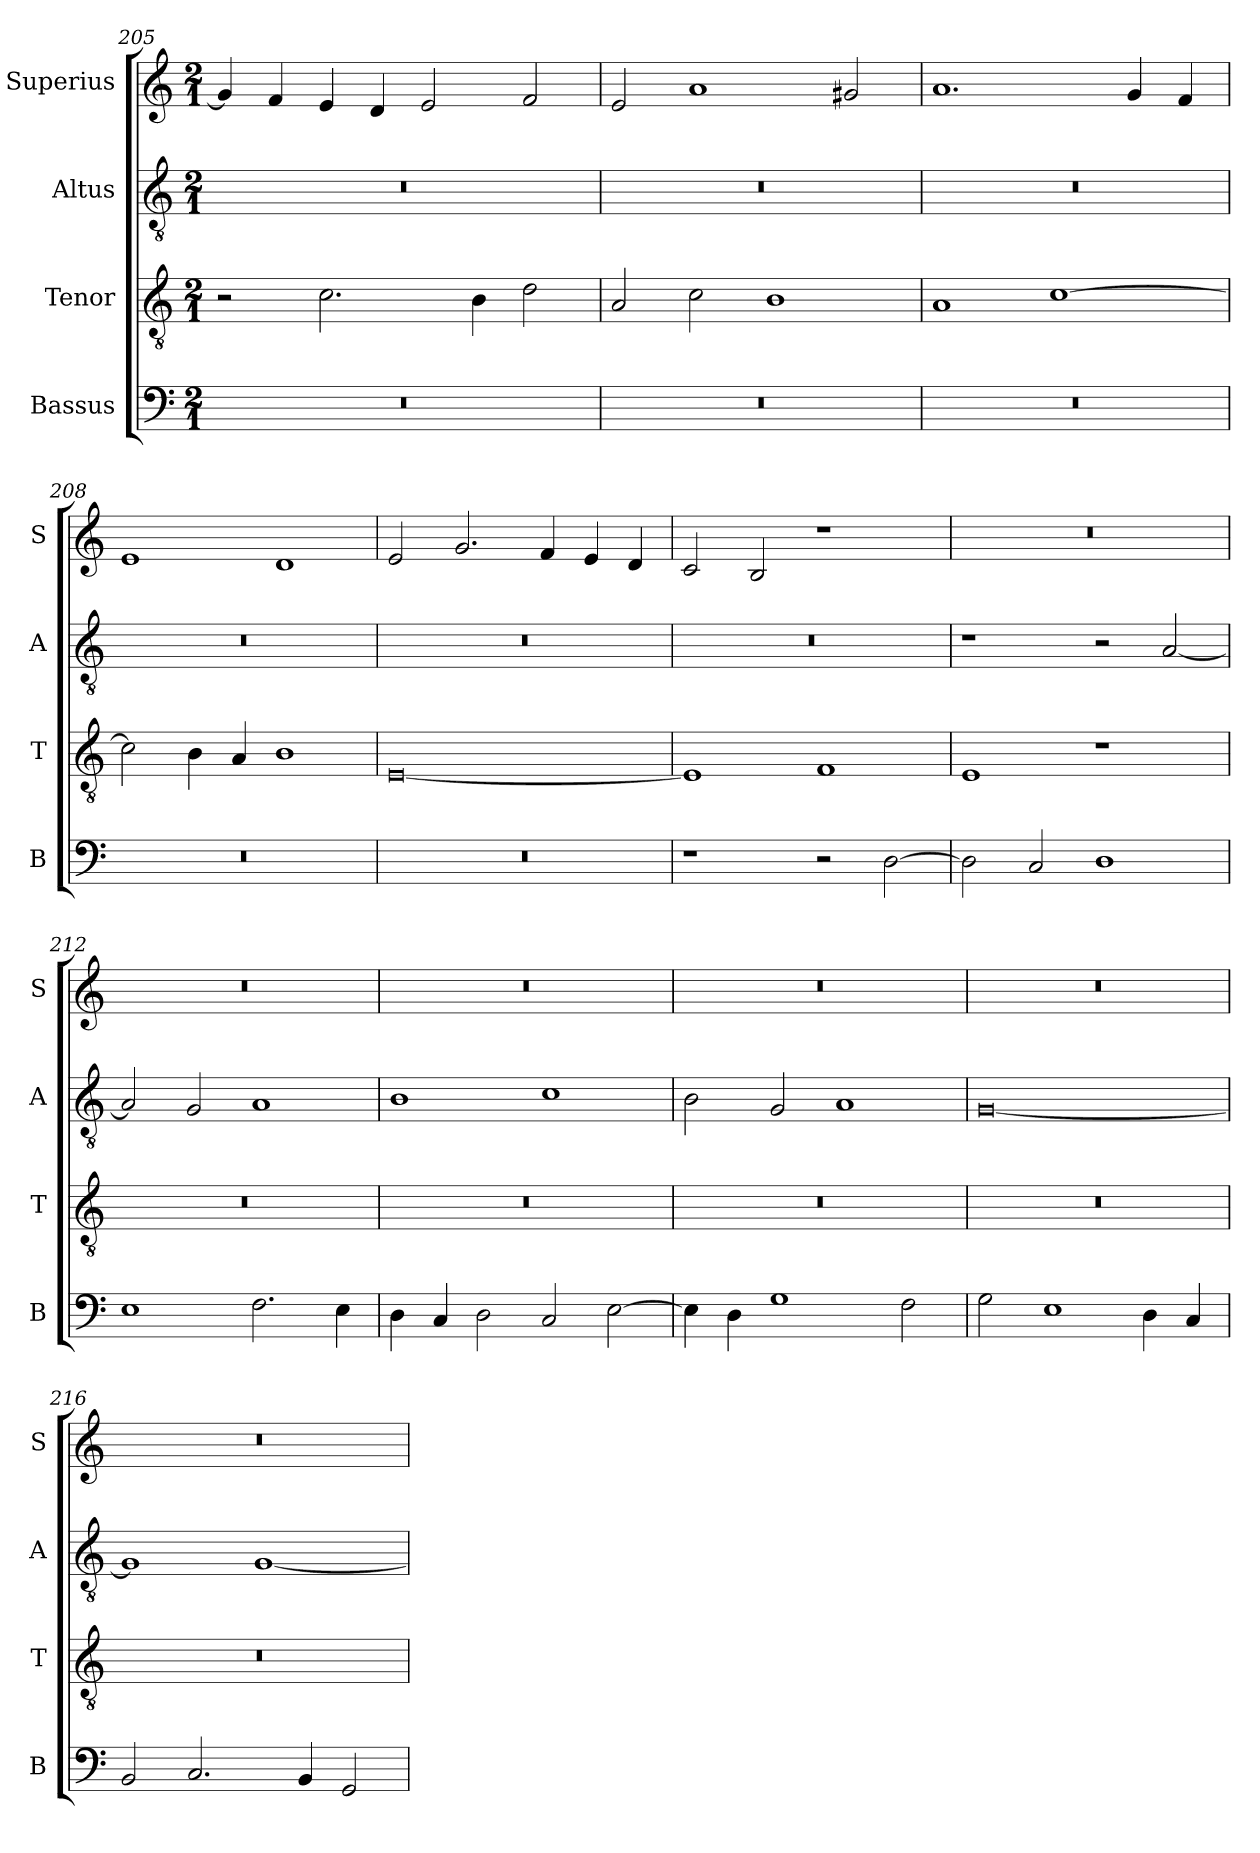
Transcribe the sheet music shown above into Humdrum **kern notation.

**kern	**kern	**kern	**kern
*part4	*part3	*part2	*part1
*staff4	*staff3	*staff2	*staff1
*I"Bassus	*I"Tenor	*I"Altus	*I"Superius
*I'B	*I'T	*I'A	*I'S
*clefF4	*clefGv2	*clefGv2	*clefG2
*k[]	*k[]	*k[]	*k[]
*M2/1	*M2/1	*M2/1	*M2/1
=205	=205	=205	=205
0r	2r	0r	4g]
.	.	.	4f
.	2.c	.	4e
.	.	.	4d
.	.	.	2e
.	4B	.	.
.	2d	.	2f
=206	=206	=206	=206
0r	2A	0r	2e
.	2c	.	1a
.	1B	.	.
.	.	.	2g#X
=207	=207	=207	=207
0r	1A	0r	1.a
.	[1c	.	.
.	.	.	4g
.	.	.	4f
=208	=208	=208	=208
0r	2c]	0r	1e
.	4B	.	.
.	4A	.	.
.	1B	.	1d
=209	=209	=209	=209
0r	[0E	0r	2e
.	.	.	2.g
.	.	.	4f
.	.	.	4e
.	.	.	4d
=210	=210	=210	=210
1r	1E]	0r	2c
.	.	.	2B
2r	1F	.	1r
[2D	.	.	.
=211	=211	=211	=211
2D]	1E	1r	0r
2C	.	.	.
1D	1r	2r	.
.	.	[2A	.
=212	=212	=212	=212
1E	0r	2A]	0r
.	.	2G	.
2.F	.	1A	.
4E	.	.	.
=213	=213	=213	=213
4D	0r	1B	0r
4C	.	.	.
2D	.	.	.
2C	.	1c	.
[2E	.	.	.
=214	=214	=214	=214
4E]	0r	2B	0r
4D	.	.	.
1G	.	2G	.
.	.	1A	.
2F	.	.	.
=215	=215	=215	=215
2G	0r	[0G	0r
1E	.	.	.
4D	.	.	.
4C	.	.	.
=216	=216	=216	=216
2BB	0r	1G]	0r
2.C	.	.	.
.	.	[1G	.
4BB	.	.	.
2GG	.	.	.
=	=	=	=
*-	*-	*-	*-
